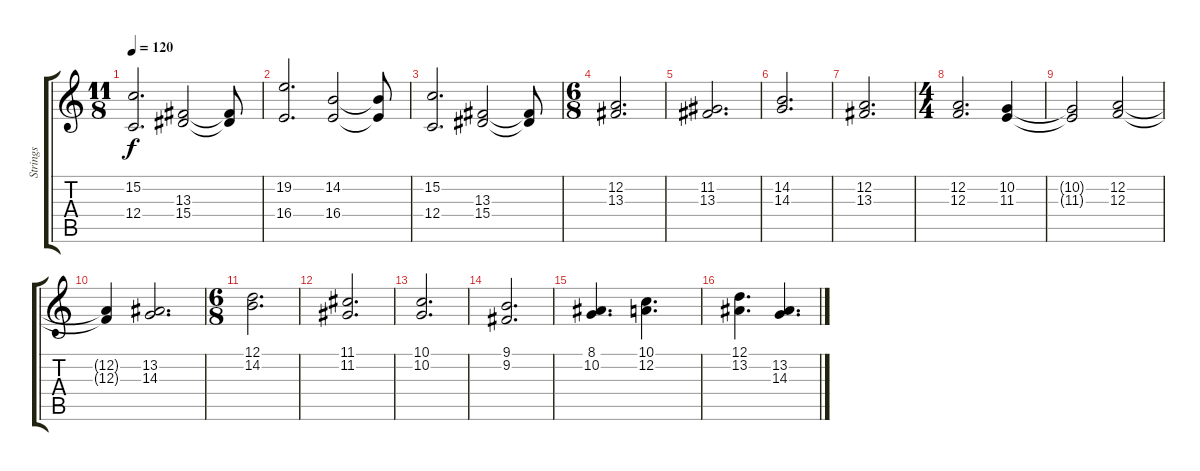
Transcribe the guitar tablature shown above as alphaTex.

\track ("Strings" "Strings") {instrument synthstrings1}
\staff {score tabs}
\tuning (D4 A3 F3 C3 G2 D2) {hide}
\ts (11 8)
\tempo 120
\clef g2
\ks c
(15.2 12.4).2{d dy f} (13.3 15.4).2 (13.3{t} 15.4{t}).8 |
(19.2 16.4).2{d} (14.2 16.4).2 (14.2{t} 16.4{t}).8 |
(15.2 12.4).2{d} (13.3 15.4).2 (13.3{t} 15.4{t}).8 |
\ts (6 8)
(12.2 13.3).2{d} |
(11.2 13.3).2{d} |
(14.2 14.3).2{d} |
(12.2 13.3).2{d} |
\ts (4 4)
(12.2 12.3).2{d} (10.2 11.3).4 |
(10.2{t} 11.3{t}).2 (12.2 12.3).2 |
(12.2{t} 12.3{t}).4 (13.2 14.3).2{d} |
\ts (6 8)
(12.1 14.2).2{d} |
(11.1 11.2).2{d} |
(10.1 10.2).2{d} |
(9.1 9.2).2{d} |
(8.1 10.2).4{d} (10.1 12.2).4{d} |
(12.1 13.2).4{d} (13.2 14.3).4{d}
